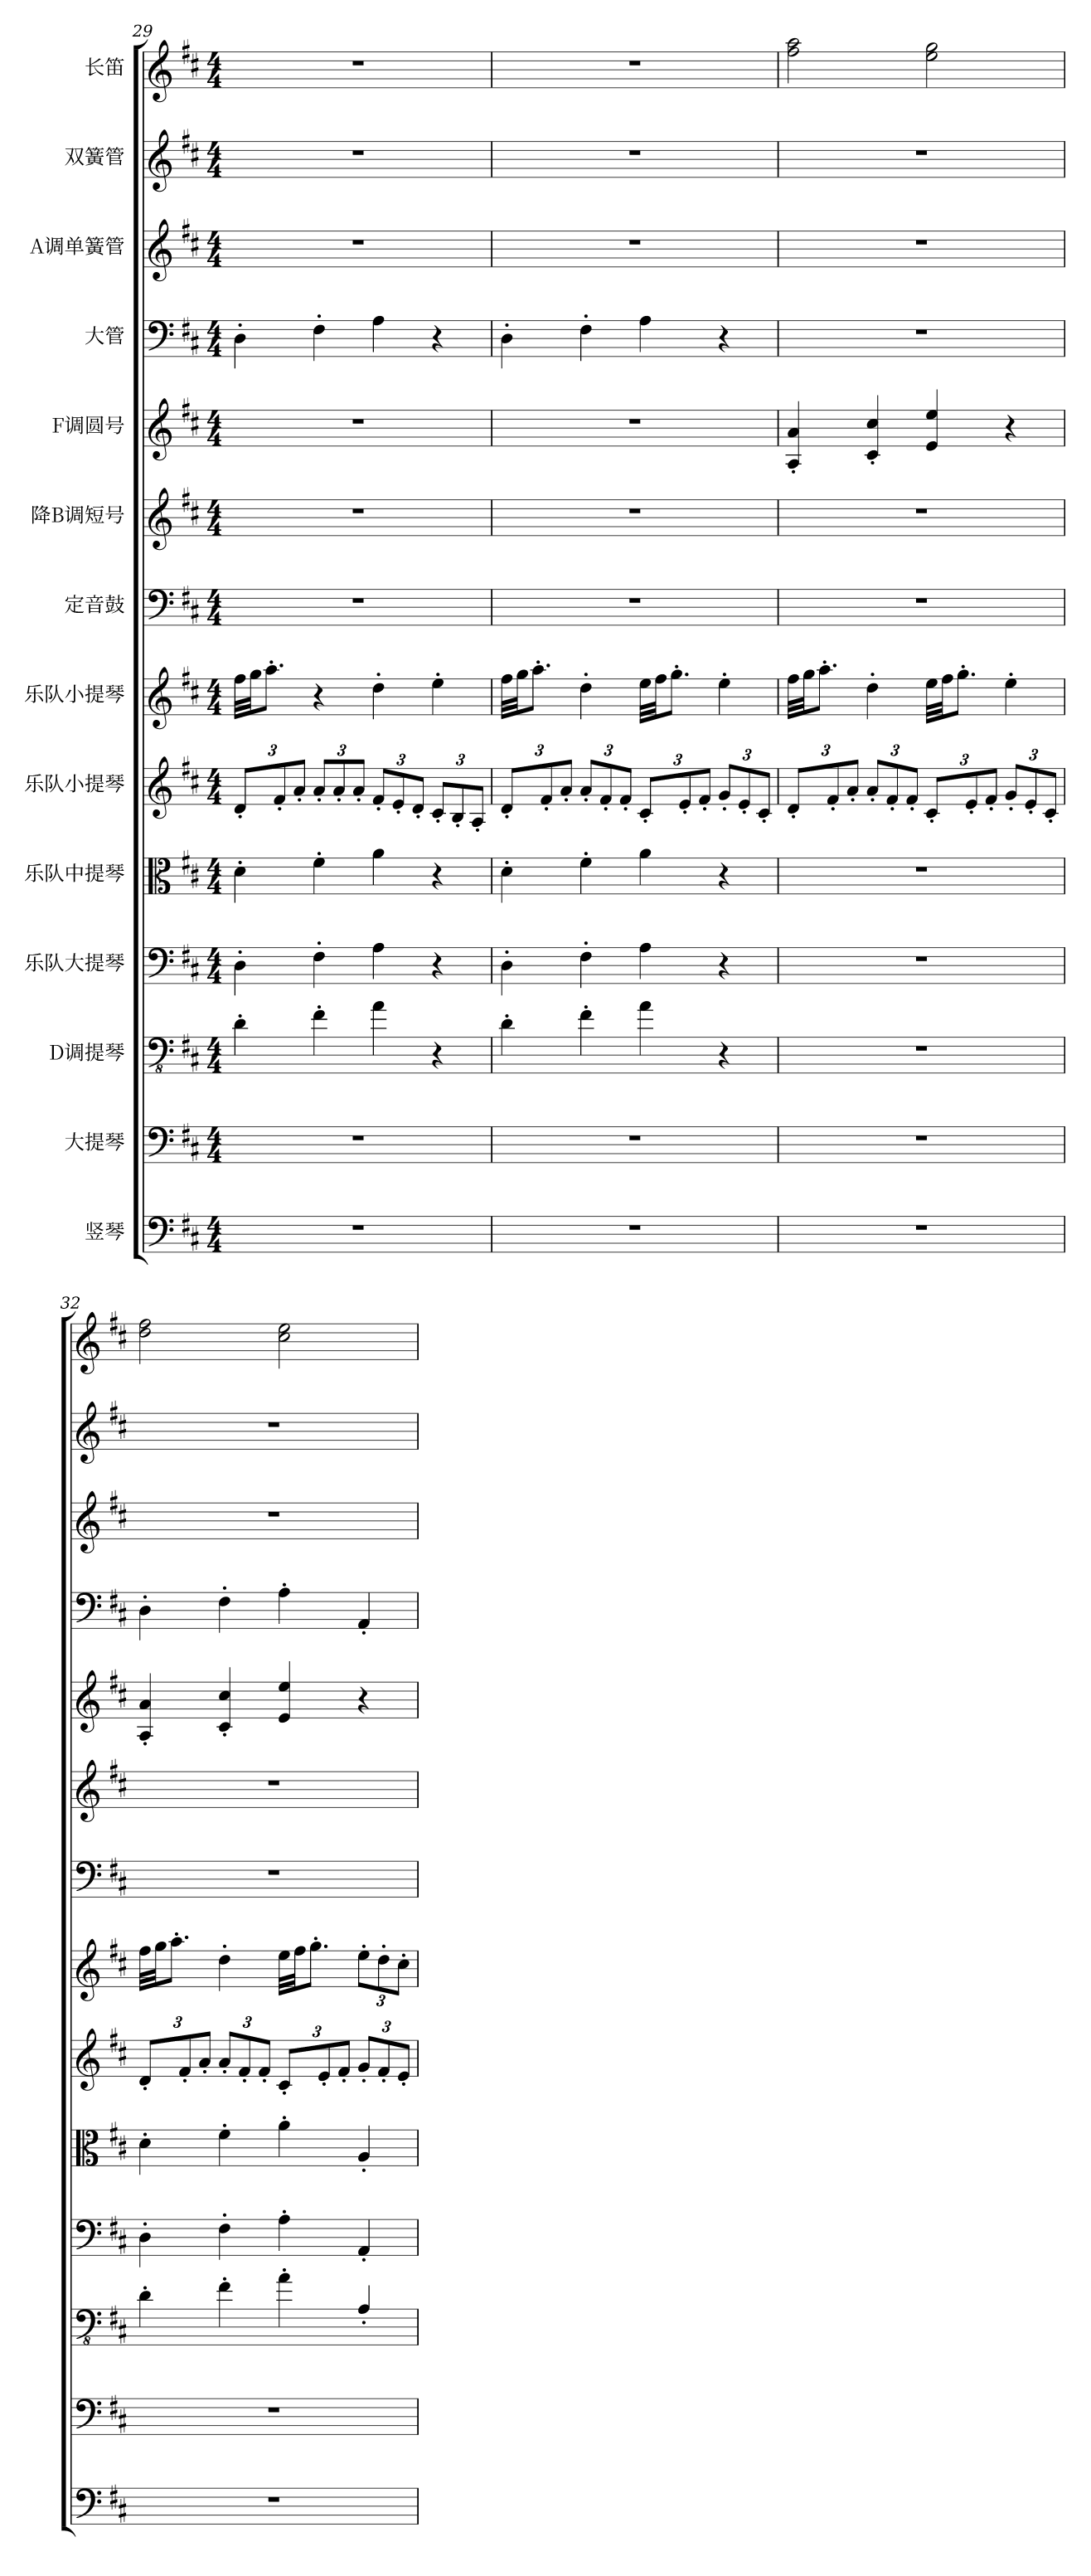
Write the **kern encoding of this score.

**kern	**kern	**kern	**kern	**kern	**kern	**kern	**kern	**kern	**kern	**kern	**kern	**kern	**kern
*part14	*part13	*part12	*part11	*part10	*part9	*part8	*part7	*part6	*part5	*part4	*part3	*part2	*part1
*staff14	*staff13	*staff12	*staff11	*staff10	*staff9	*staff8	*staff7	*staff6	*staff5	*staff4	*staff3	*staff2	*staff1
*I"竖琴	*I"大提琴	*I"D调提琴	*I"乐队大提琴	*I"乐队中提琴	*I"乐队小提琴	*I"乐队小提琴	*I"定音鼓	*I"降B调短号	*I"F调圆号	*I"大管	*I"A调单簧管	*I"双簧管	*I"长笛
!!LO:PB:g=z
*clefF4	*clefF4	*clefFv4	*clefF4	*clefC3	*clefG2	*clefG2	*clefF4	*clefG2	*clefG2	*clefF4	*clefG2	*clefG2	*clefG2
*	*	*ITrd7c12	*	*	*	*	*	*ITrd1c2	*ITrd4c7	*	*ITrd2c3	*	*
*k[f#c#]	*k[f#c#]	*k[f#c#]	*k[f#c#]	*k[f#c#]	*k[f#c#]	*k[f#c#]	*k[f#c#]	*k[]	*k[f#]	*k[f#c#]	*k[f#c#g#d#a#]	*k[f#c#]	*k[f#c#]
*M4/4	*M4/4	*M4/4	*M4/4	*M4/4	*M4/4	*M4/4	*M4/4	*M4/4	*M4/4	*M4/4	*M4/4	*M4/4	*M4/4
*	*	*	*	*	*Xbrackettup	*	*	*	*	*	*	*	*
=29	=29	=29	=29	=29	=29	=29	=29	=29	=29	=29	=29	=29	=29
1r	1r	4DD'\	4D'\	4d'\	12d'/L	32ff#\LLL	1r	1r	1r	4D'\	1r	1r	1r
.	.	.	.	.	.	32gg\JJ	.	.	.	.	.	.	.
.	.	.	.	.	.	8.aa'\J	.	.	.	.	.	.	.
.	.	.	.	.	12f#'/	.	.	.	.	.	.	.	.
.	.	.	.	.	12a'/J	.	.	.	.	.	.	.	.
.	.	4FF#'\	4F#'\	4f#'\	12a'/L	4r	.	.	.	4F#'\	.	.	.
.	.	.	.	.	12a'/	.	.	.	.	.	.	.	.
.	.	.	.	.	12a'/J	.	.	.	.	.	.	.	.
.	.	4AA\	4A\	4a\	12f#'/L	4dd'\	.	.	.	4A\	.	.	.
.	.	.	.	.	12e'/	.	.	.	.	.	.	.	.
.	.	.	.	.	12d'/J	.	.	.	.	.	.	.	.
.	.	4r	4r	4r	12c#'/L	4ee'\	.	.	.	4r	.	.	.
.	.	.	.	.	12B'/	.	.	.	.	.	.	.	.
.	.	.	.	.	12A'/J	.	.	.	.	.	.	.	.
=30	=30	=30	=30	=30	=30	=30	=30	=30	=30	=30	=30	=30	=30
1r	1r	4DD'\	4D'\	4d'\	12d'/L	32ff#\LLL	1r	1r	1r	4D'\	1r	1r	1r
.	.	.	.	.	.	32gg\JJ	.	.	.	.	.	.	.
.	.	.	.	.	.	8.aa'\J	.	.	.	.	.	.	.
.	.	.	.	.	12f#'/	.	.	.	.	.	.	.	.
.	.	.	.	.	12a'/J	.	.	.	.	.	.	.	.
.	.	4FF#'\	4F#'\	4f#'\	12a'/L	4dd'\	.	.	.	4F#'\	.	.	.
.	.	.	.	.	12f#'/	.	.	.	.	.	.	.	.
.	.	.	.	.	12f#'/J	.	.	.	.	.	.	.	.
.	.	4AA\	4A\	4a\	12c#'/L	32ee\LLL	.	.	.	4A\	.	.	.
.	.	.	.	.	.	32ff#\JJ	.	.	.	.	.	.	.
.	.	.	.	.	.	8.gg'\J	.	.	.	.	.	.	.
.	.	.	.	.	12e'/	.	.	.	.	.	.	.	.
.	.	.	.	.	12f#'/J	.	.	.	.	.	.	.	.
.	.	4r	4r	4r	12g'/L	4ee'\	.	.	.	4r	.	.	.
.	.	.	.	.	12e'/	.	.	.	.	.	.	.	.
.	.	.	.	.	12c#'/J	.	.	.	.	.	.	.	.
=31	=31	=31	=31	=31	=31	=31	=31	=31	=31	=31	=31	=31	=31
1r	1r	1r	1r	1r	12d'/L	32ff#\LLL	1r	1r	4D/' 4d/'	1r	1r	1r	2ff#\ 2aa\
.	.	.	.	.	.	32gg\JJ	.	.	.	.	.	.	.
.	.	.	.	.	.	8.aa'\J	.	.	.	.	.	.	.
.	.	.	.	.	12f#'/	.	.	.	.	.	.	.	.
.	.	.	.	.	12a'/J	.	.	.	.	.	.	.	.
.	.	.	.	.	12a'/L	4dd'\	.	.	4F#/' 4f#/'	.	.	.	.
.	.	.	.	.	12f#'/	.	.	.	.	.	.	.	.
.	.	.	.	.	12f#'/J	.	.	.	.	.	.	.	.
.	.	.	.	.	12c#'/L	32ee\LLL	.	.	4A/ 4a/	.	.	.	2ee\ 2gg\
.	.	.	.	.	.	32ff#\JJ	.	.	.	.	.	.	.
.	.	.	.	.	.	8.gg'\J	.	.	.	.	.	.	.
.	.	.	.	.	12e'/	.	.	.	.	.	.	.	.
.	.	.	.	.	12f#'/J	.	.	.	.	.	.	.	.
.	.	.	.	.	12g'/L	4ee'\	.	.	4r	.	.	.	.
.	.	.	.	.	12e'/	.	.	.	.	.	.	.	.
.	.	.	.	.	12c#'/J	.	.	.	.	.	.	.	.
!!LO:PB:g=z
=32	=32	=32	=32	=32	=32	=32	=32	=32	=32	=32	=32	=32	=32
1r	1r	4DD'\	4D'\	4d'\	12d'/L	32ff#\LLL	1r	1r	4D/' 4d/'	4D'\	1r	1r	2dd\ 2ff#\
.	.	.	.	.	.	32gg\JJ	.	.	.	.	.	.	.
.	.	.	.	.	.	8.aa'\J	.	.	.	.	.	.	.
.	.	.	.	.	12f#'/	.	.	.	.	.	.	.	.
.	.	.	.	.	12a'/J	.	.	.	.	.	.	.	.
.	.	4FF#'\	4F#'\	4f#'\	12a'/L	4dd'\	.	.	4F#/' 4f#/'	4F#'\	.	.	.
.	.	.	.	.	12f#'/	.	.	.	.	.	.	.	.
.	.	.	.	.	12f#'/J	.	.	.	.	.	.	.	.
.	.	4AA'\	4A'\	4a'\	12c#'/L	32ee\LLL	.	.	4A/ 4a/	4A'\	.	.	2cc#\ 2ee\
.	.	.	.	.	.	32ff#\JJ	.	.	.	.	.	.	.
.	.	.	.	.	.	8.gg'\J	.	.	.	.	.	.	.
.	.	.	.	.	12e'/	.	.	.	.	.	.	.	.
.	.	.	.	.	12f#'/J	.	.	.	.	.	.	.	.
*	*	*	*	*	*	*Xbrackettup	*	*	*	*	*	*	*
.	.	4AAA'/	4AA'/	4A'/	12g'/L	12ee'\L	.	.	4r	4AA'/	.	.	.
.	.	.	.	.	12f#'/	12dd'\	.	.	.	.	.	.	.
.	.	.	.	.	12e'/J	12cc#'\J	.	.	.	.	.	.	.
=	=	=	=	=	=	=	=	=	=	=	=	=	=
*-	*-	*-	*-	*-	*-	*-	*-	*-	*-	*-	*-	*-	*-
